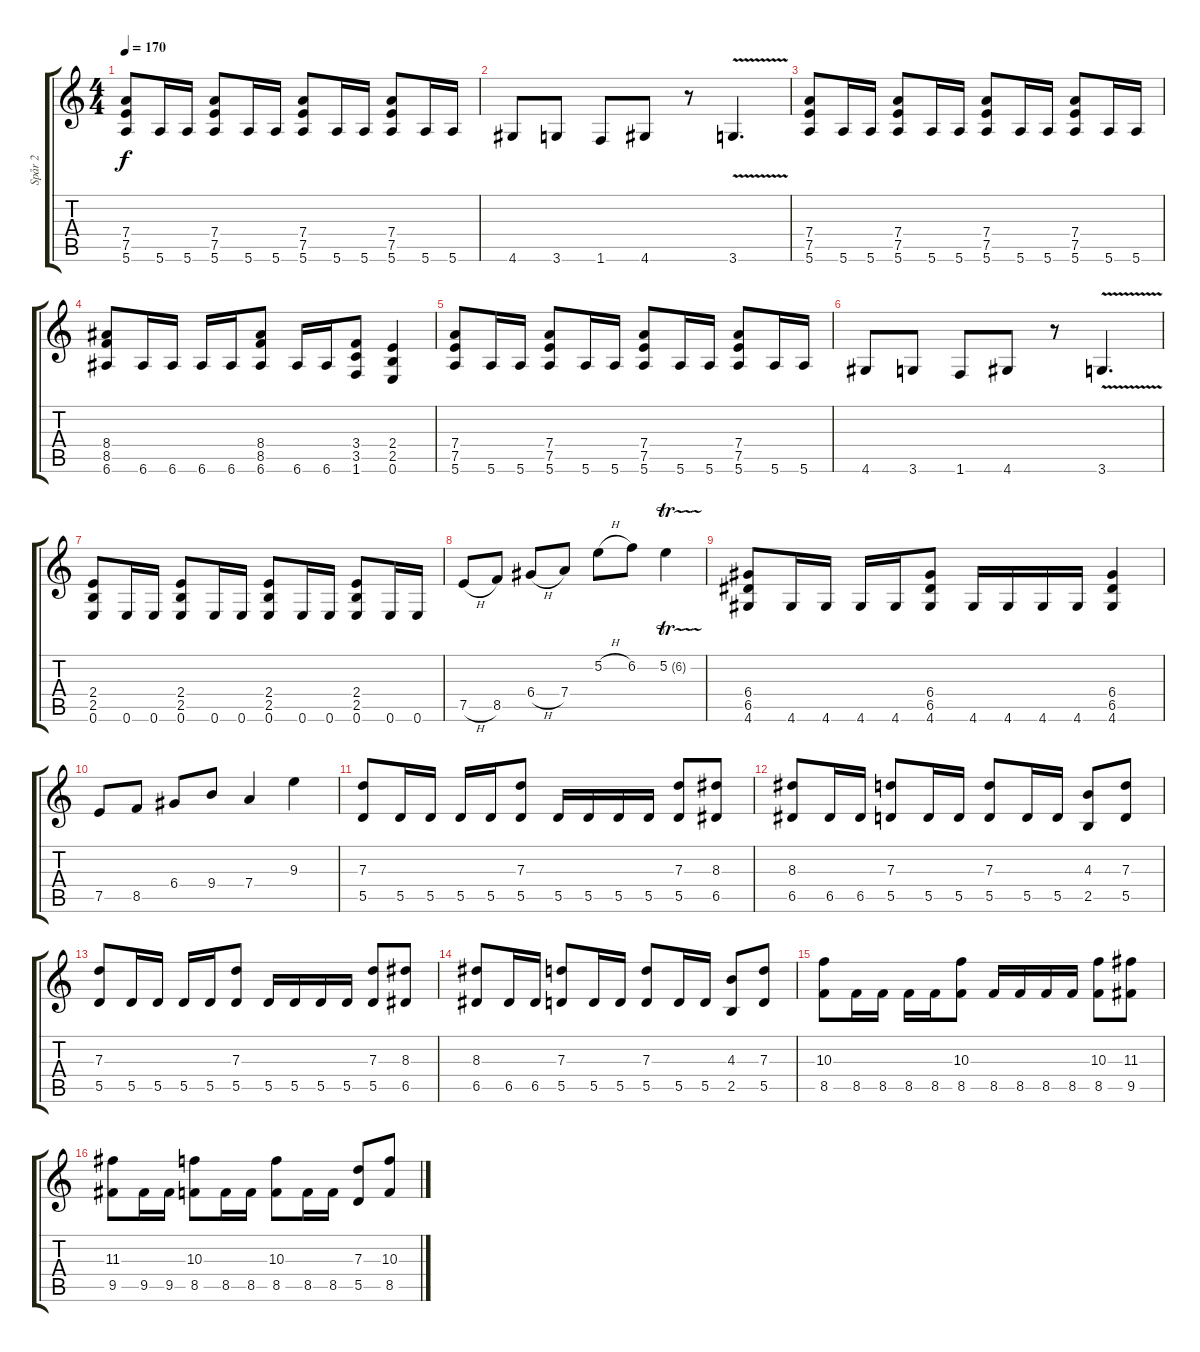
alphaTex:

\track ("Spår 2" "Spår 2") {instrument distortionguitar}
\staff {score tabs}
\tuning (E4 B3 G3 D3 A2 E2) {hide}
\ts (4 4)
\tempo 170
\clef g2
\ks c
(7.4 7.5 5.6).8{dy f} 5.6.16 5.6.16 (7.4 7.5 5.6).8 5.6.16 5.6.16 (7.4 7.5 5.6).8 5.6.16 5.6.16 (7.4 7.5 5.6).8 5.6.16 5.6.16 |
4.6.8 3.6.8 1.6.8 4.6.8 r.8 3.6{v}.4{d} |
(7.4 7.5 5.6).8 5.6.16 5.6.16 (7.4 7.5 5.6).8 5.6.16 5.6.16 (7.4 7.5 5.6).8 5.6.16 5.6.16 (7.4 7.5 5.6).8 5.6.16 5.6.16 |
(8.4 8.5 6.6).8 6.6.16 6.6.16 6.6.16 6.6.16 (8.4 8.5 6.6).8 6.6.16 6.6.16 (3.4 3.5 1.6).8 (2.4 2.5 0.6).4 |
(7.4 7.5 5.6).8 5.6.16 5.6.16 (7.4 7.5 5.6).8 5.6.16 5.6.16 (7.4 7.5 5.6).8 5.6.16 5.6.16 (7.4 7.5 5.6).8 5.6.16 5.6.16 |
4.6.8 3.6.8 1.6.8 4.6.8 r.8 3.6{v}.4{d} |
(2.4 2.5 0.6).8 0.6.16 0.6.16 (2.4 2.5 0.6).8 0.6.16 0.6.16 (2.4 2.5 0.6).8 0.6.16 0.6.16 (2.4 2.5 0.6).8 0.6.16 0.6.16 |
7.5{h}.8 8.5.8 6.4{h}.8 7.4.8 5.2{h}.8 6.2.8 5.2{tr (6 32)}.4 |
(6.4 6.5 4.6).8 4.6.16 4.6.16 4.6.16 4.6.16 (6.4 6.5 4.6).8 4.6.16 4.6.16 4.6.16 4.6.16 (6.4 6.5 4.6).4 |
7.5.8 8.5.8 6.4.8 9.4.8 7.4.4 9.3.4 |
(7.3 5.5).8 5.5.16 5.5.16 5.5.16 5.5.16 (7.3 5.5).8 5.5.16 5.5.16 5.5.16 5.5.16 (7.3 5.5).8 (8.3 6.5).8 |
(8.3 6.5).8 6.5.16 6.5.16 (7.3 5.5).8 5.5.16 5.5.16 (7.3 5.5).8 5.5.16 5.5.16 (4.3 2.5).8 (7.3 5.5).8 |
(7.3 5.5).8 5.5.16 5.5.16 5.5.16 5.5.16 (7.3 5.5).8 5.5.16 5.5.16 5.5.16 5.5.16 (7.3 5.5).8 (8.3 6.5).8 |
(8.3 6.5).8 6.5.16 6.5.16 (7.3 5.5).8 5.5.16 5.5.16 (7.3 5.5).8 5.5.16 5.5.16 (4.3 2.5).8 (7.3 5.5).8 |
(10.3 8.5).8 8.5.16 8.5.16 8.5.16 8.5.16 (10.3 8.5).8 8.5.16 8.5.16 8.5.16 8.5.16 (10.3 8.5).8 (11.3 9.5).8 |
(11.3 9.5).8 9.5.16 9.5.16 (10.3 8.5).8 8.5.16 8.5.16 (10.3 8.5).8 8.5.16 8.5.16 (7.3 5.5).8 (10.3 8.5).8
